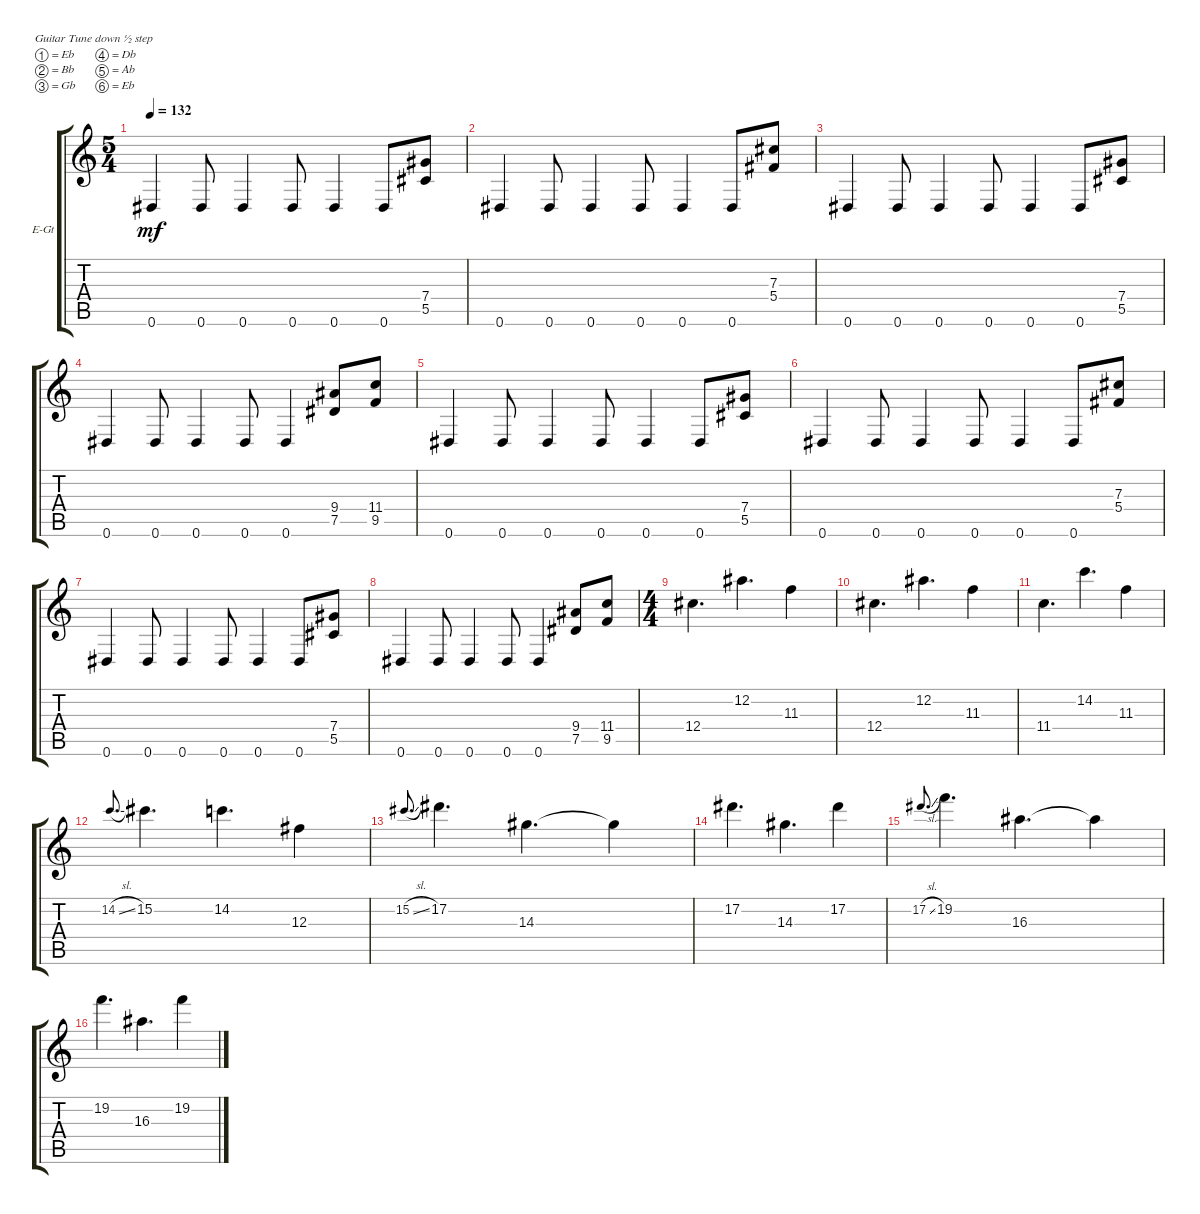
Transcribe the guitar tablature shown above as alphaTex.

\defaultSystemsLayout 4
\bracketExtendMode groupsimilarinstruments
\firstSystemTrackNameOrientation horizontal
\otherSystemsTrackNameOrientation horizontal
\track ("Distorted Guitar (Left)" "E-Gt") {instrument distortionguitar}
\staff {score tabs}
\tuning (Eb4 Bb3 Gb3 Db3 Ab2 Eb2)
\ts (5 4)
\tempo 132
\clef g2
\ks c
0.6.4{dy mf} 0.6.8 0.6.4 0.6.8 0.6.4 0.6.8 (5.5 7.4).8 |
0.6.4 0.6.8 0.6.4 0.6.8 0.6.4 0.6.8 (5.4 7.3).8 |
0.6.4 0.6.8 0.6.4 0.6.8 0.6.4 0.6.8 (5.5 7.4).8 |
0.6.4 0.6.8 0.6.4 0.6.8 0.6.4 (9.4 7.5).8 (11.4 9.5).8 |
0.6.4 0.6.8 0.6.4 0.6.8 0.6.4 0.6.8 (5.5 7.4).8 |
0.6.4 0.6.8 0.6.4 0.6.8 0.6.4 0.6.8 (5.4 7.3).8 |
0.6.4 0.6.8 0.6.4 0.6.8 0.6.4 0.6.8 (5.5 7.4).8 |
0.6.4 0.6.8 0.6.4 0.6.8 0.6.4 (9.4 7.5).8 (11.4 9.5).8 |
\ts (4 4)
12.4.4{d} 12.2.4{d} 11.3.4 |
12.4.4{d} 12.2.4{d} 11.3.4 |
11.4.4{d} 14.2.4{d} 11.3.4 |
14.2{sl}.8{d gr onbeat} 15.2.4{d} 14.2.4{d} 12.3.4 |
15.2{sl}.8{d gr onbeat} 17.2.4{d} 14.3.4{d} 14.3{t}.4 |
17.2.4{d} 14.3.4{d} 17.2.4 |
17.2{sl}.8{d gr onbeat} 19.2.4{d} 16.3.4{d} 16.3{t}.4 |
19.2.4{d} 16.3.4{d} 19.2.4
